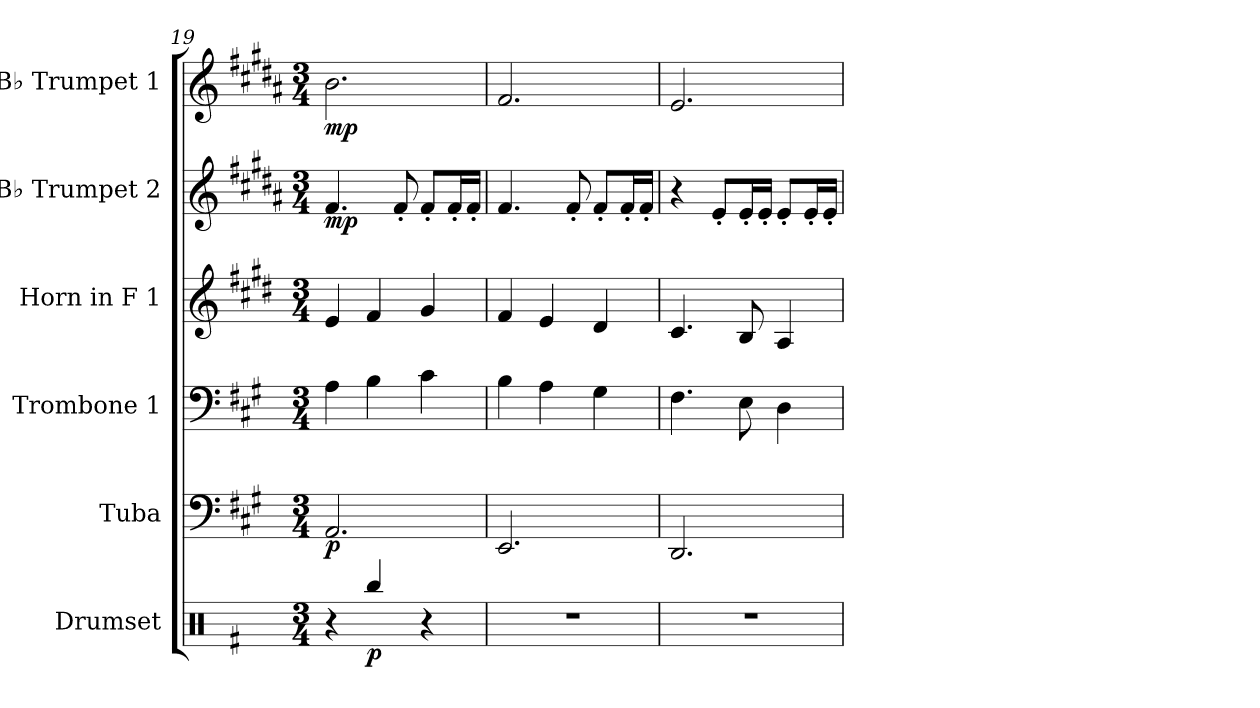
**kern	**dynam	**kern	**dynam	**kern	**kern	**kern	**dynam	**kern	**dynam
*part6	*part6	*part5	*part5	*part4	*part3	*part2	*part2	*part1	*part1
*staff6	*staff6	*staff5	*staff5	*staff4	*staff3	*staff2	*staff2	*staff1	*staff1
*I"Drumset	*	*I"Tuba	*	*I"Trombone 1	*I"Horn in F 1	*I"B♭ Trumpet 2	*	*I"B♭ Trumpet 1	*
*I'D. Set	*	*I'Tba.	*	*I'Tbn. 1	*	*I'B♭ Tpt. 2	*	*I'B♭ Tpt. 1	*
*clefX	*	*clefF4	*	*clefF4	*clefG2	*clefG2	*	*clefG2	*
*	*	*	*	*	*ITrd4c7	*ITrd1c2	*	*ITrd1c2	*
*k[f#]	*	*k[f#c#g#]	*	*k[f#c#g#]	*k[f#c#g#]	*k[f#c#g#]	*	*k[f#c#g#]	*
*M3/4	*	*M3/4	*	*M3/4	*M3/4	*M3/4	*	*M3/4	*
=19	=19	=19	=19	=19	=19	=19	=19	=19	=19
!	!	!	!LO:DY:b	!	!	!	!LO:DY:b	!	!LO:DY:b
4r	.	2.AA/	p	4A\	4A/	4.e/	mp	2.a\	mp
!	!LO:DY:b	!	!	!	!	!	!	!	!
4Rbb/	p	.	.	4B\	4B/	.	.	.	.
.	.	.	.	.	.	8e'/	.	.	.
4r	.	.	.	4c#\	4c#/	8e'/L	.	.	.
.	.	.	.	.	.	16e'/L	.	.	.
.	.	.	.	.	.	16e'/JJ	.	.	.
!!LO:LB:g=z
=20	=20	=20	=20	=20	=20	=20	=20	=20	=20
2.r	.	2.EE/	.	4B\	4B/	4.e/	.	2.e/	.
.	.	.	.	4A\	4A/	.	.	.	.
.	.	.	.	.	.	8e'/	.	.	.
.	.	.	.	4G#\	4G#/	8e'/L	.	.	.
.	.	.	.	.	.	16e'/L	.	.	.
.	.	.	.	.	.	16e'/JJ	.	.	.
=21	=21	=21	=21	=21	=21	=21	=21	=21	=21
2.r	.	2.DD/	.	4.F#\	4.F#/	4r	.	2.d/	.
.	.	.	.	.	.	8d'/L	.	.	.
.	.	.	.	8E\	8E/	16d'/L	.	.	.
.	.	.	.	.	.	16d'/JJ	.	.	.
.	.	.	.	4D\	4D/	8d'/L	.	.	.
.	.	.	.	.	.	16d'/L	.	.	.
.	.	.	.	.	.	16d'/JJ	.	.	.
=	=	=	=	=	=	=	=	=	=
*-	*-	*-	*-	*-	*-	*-	*-	*-	*-
